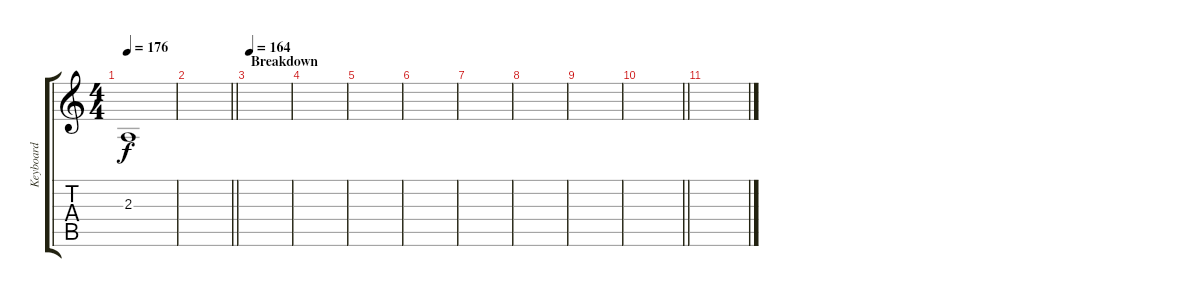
\track ("Keyboard" "Keyboard") {instrument accordion}
\staff {score tabs}
\tuning (E4 B3 G3 D3 A2 E2) {hide}
\ts (4 4)
\tempo 176
\clef g2
\ks c
2.3.1{dy f} |
\barLineRight lightlight
|
\section ("" "Breakdown")
\tempo 164
|
|
|
|
|
|
|
\barLineRight lightlight
|
\section ("" "")
